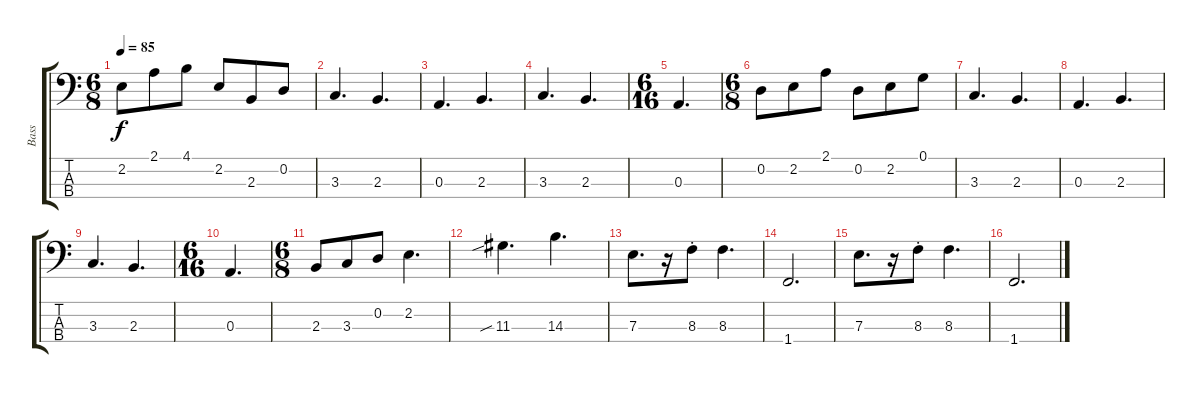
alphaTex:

\track ("Bass" "Bass") {instrument electricbassfinger}
\staff {score tabs}
\tuning (G2 D2 A1 E1) {hide}
\ts (6 8)
\tempo 85
\clef f4
\ks c
2.2.8{dy f} 2.1.8 4.1.8 2.2.8 2.3.8 0.2.8 |
3.3.4{d} 2.3.4{d} |
0.3.4{d} 2.3.4{d} |
3.3.4{d} 2.3.4{d} |
\ts (6 16)
0.3.4{d} |
\ts (6 8)
0.2.8 2.2.8 2.1.8 0.2.8 2.2.8 0.1.8 |
3.3.4{d} 2.3.4{d} |
0.3.4{d} 2.3.4{d} |
3.3.4{d} 2.3.4{d} |
\ts (6 16)
0.3.4{d} |
\ts (6 8)
2.3.8 3.3.8 0.2.8 2.2.4{d} |
11.3{sib}.4{d} 14.3.4{d} |
7.3.8{d} r.16 8.3{st}.8 8.3.4{d} |
1.4.2{d} |
7.3.8{d} r.16 8.3{st}.8 8.3.4{d} |
1.4.2{d}
